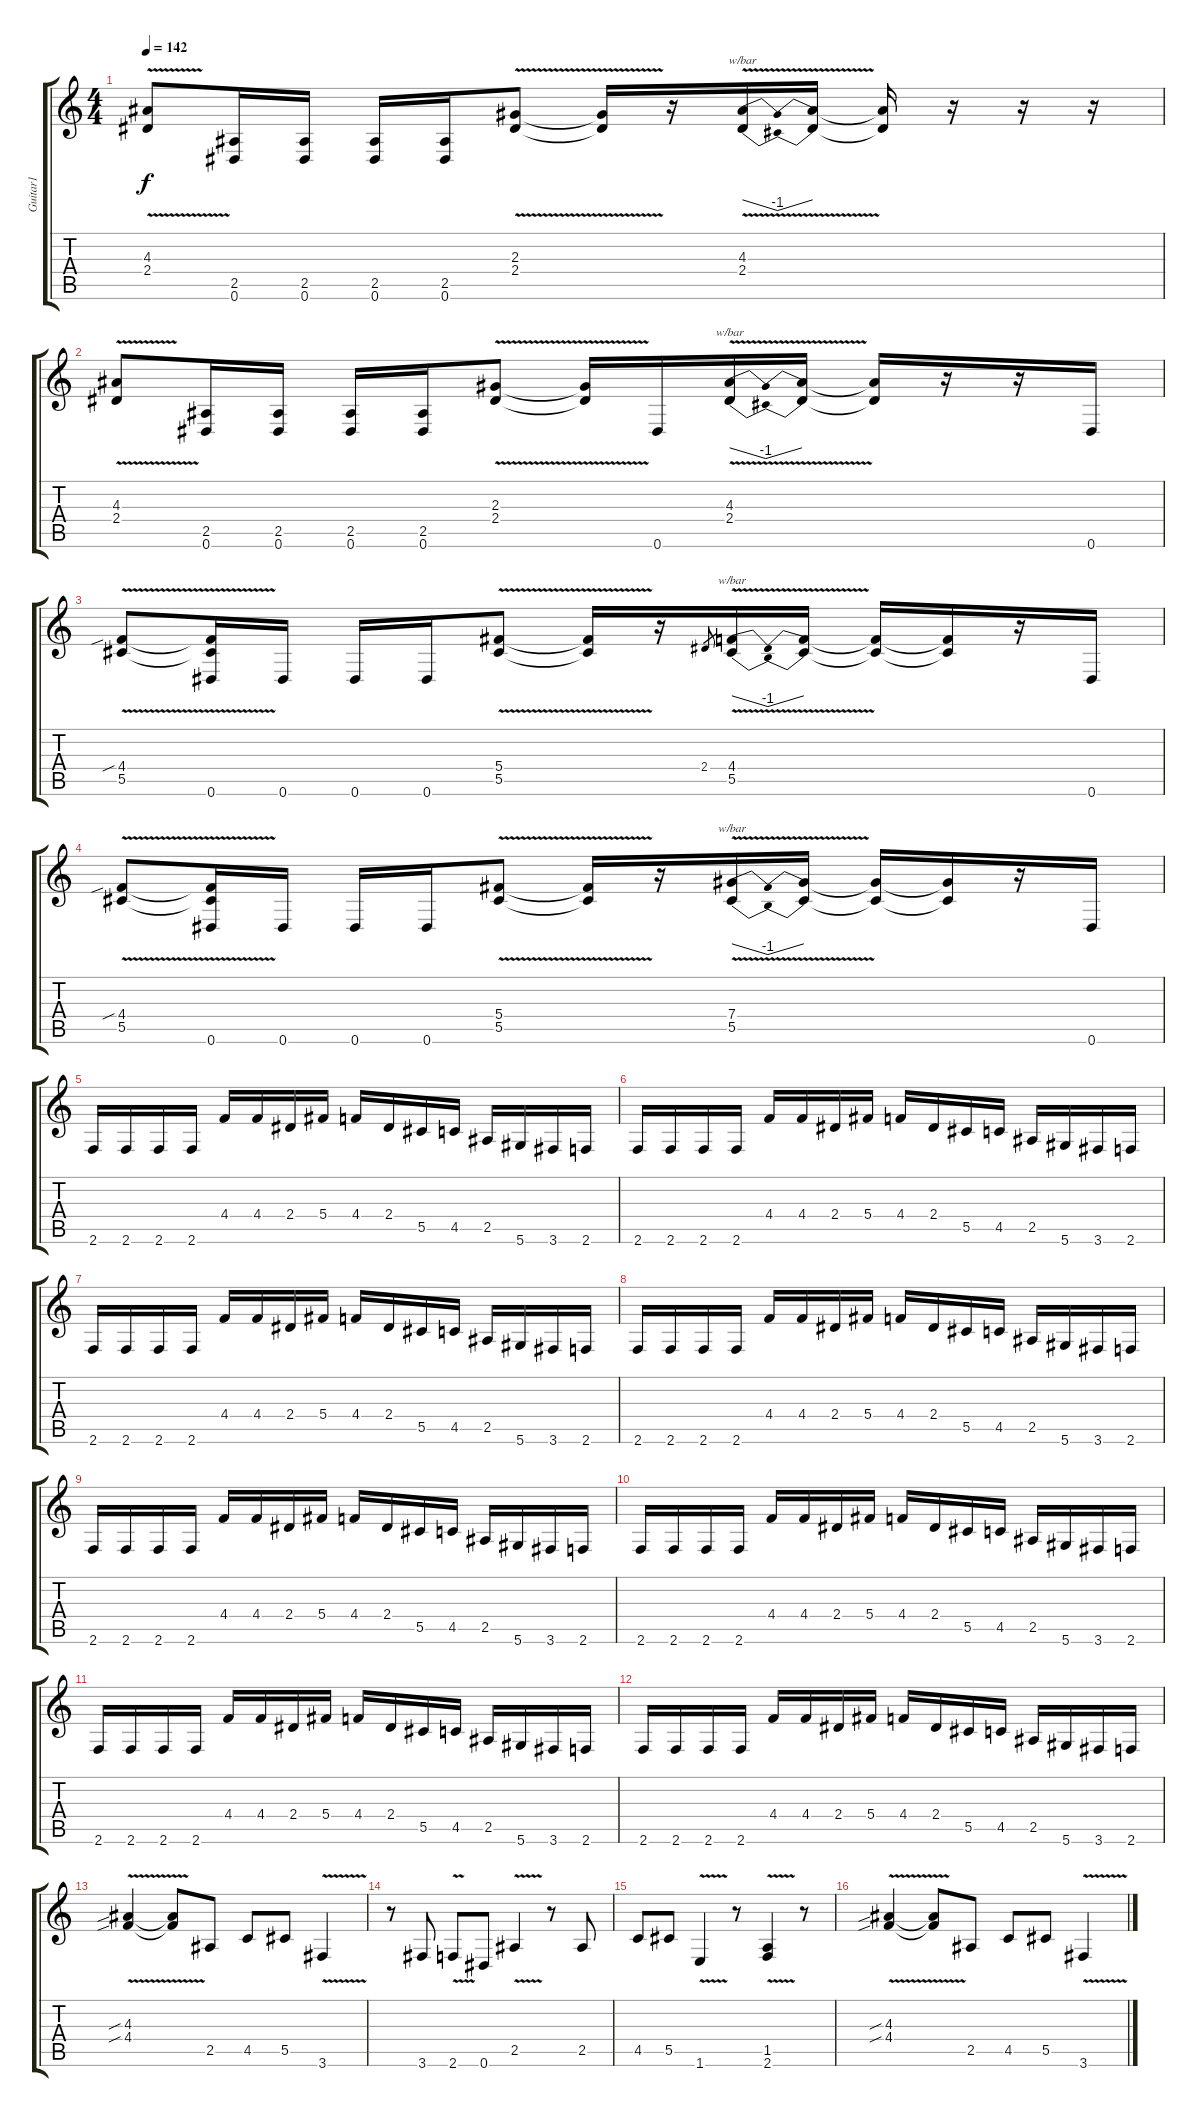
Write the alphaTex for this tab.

\track ("Guitar1" "Guitar1") {instrument distortionguitar}
\staff {score tabs}
\tuning (Eb4 Bb3 Gb3 Db3 Ab2 Eb2) {hide}
\ts (4 4)
\tempo 142
\clef g2
\ks c
(4.3{v} 2.4{v}).8{dy f} (2.5 0.6).16 (2.5 0.6).16 (2.5 0.6).16 (2.5 0.6).16 (2.3{v} 2.4{v}).8 (2.3{t} 2.4{t}).16 r.16 (4.3{v} 2.4{v}).16{tbe (dip default 0 0 30 -4 60 0)} (4.3{t} 2.4{t}).16 (4.3{t} 2.4{t}).16 r.16 r.16 r.16 |
(4.3{v} 2.4{v}).8 (2.5 0.6).16 (2.5 0.6).16 (2.5 0.6).16 (2.5 0.6).16 (2.3{v} 2.4{v}).8 (2.3{t} 2.4{t}).16 0.6.16 (4.3{v} 2.4{v}).16{tbe (dip default 0 0 30 -4 60 0)} (4.3{t} 2.4{t}).16 (4.3{t} 2.4{t}).16 r.16 r.16 0.6.16 |
(4.4{v sib} 5.5{v}).8 (4.4{t} 5.5{t} 0.6).16 0.6.16 0.6.16 0.6.16 (5.4{v} 5.5{v}).8 (5.4{t} 5.5{t}).16 r.16 2.4.8{gr} (4.4{v} 5.5{v}).16{tbe (dip default 0 0 30 -4 60 0)} (4.4{t} 5.5{t}).16 (4.4{t} 5.5{t}).16 (4.4{t} 5.5{t}).16 r.16 0.6.16 |
(4.4{v sib} 5.5{v}).8 (4.4{t} 5.5{t} 0.6).16 0.6.16 0.6.16 0.6.16 (5.4{v} 5.5{v}).8 (5.4{t} 5.5{t}).16 r.16 (7.4 5.5{v}).16{tbe (dip default 0 0 30 -4 60 0)} (7.4{t} 5.5{t}).16 (7.4{t} 5.5{t}).16 (7.4{t} 5.5{t}).16 r.16 0.6.16 |
2.6.16 2.6.16 2.6.16 2.6.16 4.4.16 4.4.16 2.4.16 5.4.16 4.4.16 2.4.16 5.5.16 4.5.16 2.5.16 5.6.16 3.6.16 2.6.16 |
2.6.16 2.6.16 2.6.16 2.6.16 4.4.16 4.4.16 2.4.16 5.4.16 4.4.16 2.4.16 5.5.16 4.5.16 2.5.16 5.6.16 3.6.16 2.6.16 |
2.6.16 2.6.16 2.6.16 2.6.16 4.4.16 4.4.16 2.4.16 5.4.16 4.4.16 2.4.16 5.5.16 4.5.16 2.5.16 5.6.16 3.6.16 2.6.16 |
2.6.16 2.6.16 2.6.16 2.6.16 4.4.16 4.4.16 2.4.16 5.4.16 4.4.16 2.4.16 5.5.16 4.5.16 2.5.16 5.6.16 3.6.16 2.6.16 |
2.6.16 2.6.16 2.6.16 2.6.16 4.4.16 4.4.16 2.4.16 5.4.16 4.4.16 2.4.16 5.5.16 4.5.16 2.5.16 5.6.16 3.6.16 2.6.16 |
2.6.16 2.6.16 2.6.16 2.6.16 4.4.16 4.4.16 2.4.16 5.4.16 4.4.16 2.4.16 5.5.16 4.5.16 2.5.16 5.6.16 3.6.16 2.6.16 |
2.6.16 2.6.16 2.6.16 2.6.16 4.4.16 4.4.16 2.4.16 5.4.16 4.4.16 2.4.16 5.5.16 4.5.16 2.5.16 5.6.16 3.6.16 2.6.16 |
2.6.16 2.6.16 2.6.16 2.6.16 4.4.16 4.4.16 2.4.16 5.4.16 4.4.16 2.4.16 5.5.16 4.5.16 2.5.16 5.6.16 3.6.16 2.6.16 |
(4.3{v sib} 4.4{v sib}).4 (4.3{t} 4.4{t}).8 2.5.8 4.5.8 5.5.8 3.6{v}.4 |
r.8 3.6.8 2.6{v}.8 0.6.8 2.5{v}.4 r.8 2.5.8 |
4.5.8 5.5.8 1.6{v}.4 r.8 (1.5{v} 2.6).4 r.8 |
(4.3{v sib} 4.4{v sib}).4 (4.3{t} 4.4{t}).8 2.5.8 4.5.8 5.5.8 3.6{v}.4
